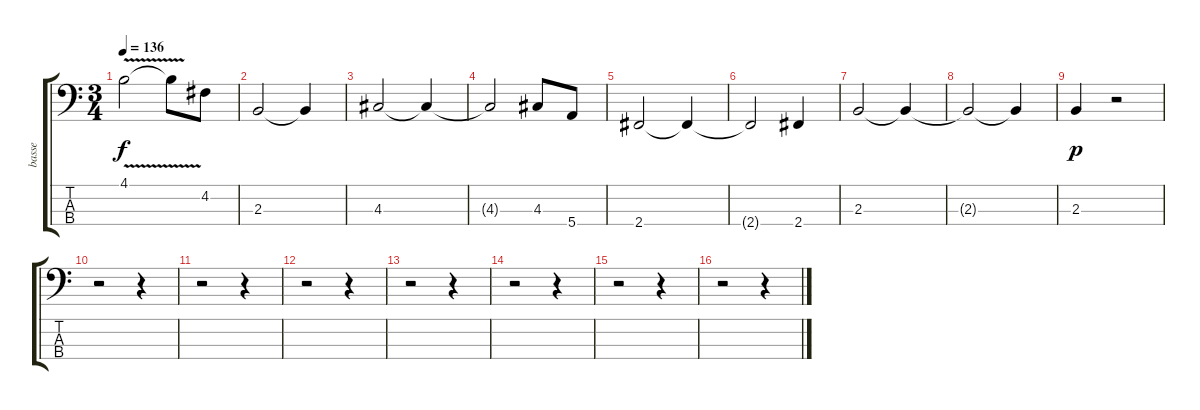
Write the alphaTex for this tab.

\track ("basse" "basse") {instrument acousticbass}
\staff {score tabs}
\tuning (G2 D2 A1 E1) {hide}
\ts (3 4)
\tempo 136
\clef f4
\ks c
4.1{v}.2{dy f} 4.1{t}.8 4.2.8 |
2.3.2 2.3{t}.4 |
4.3.2 4.3{t}.4 |
4.3{t}.2 4.3.8 5.4.8 |
2.4.2 2.4{t}.4 |
2.4{t}.2 2.4.4 |
2.3.2 2.3{t}.4 |
2.3{t}.2 2.3{t}.4 |
2.3.4{dy p} r.2 |
r.2 r.4 |
r.2 r.4 |
r.2 r.4 |
r.2 r.4 |
r.2 r.4 |
r.2 r.4 |
r.2 r.4
